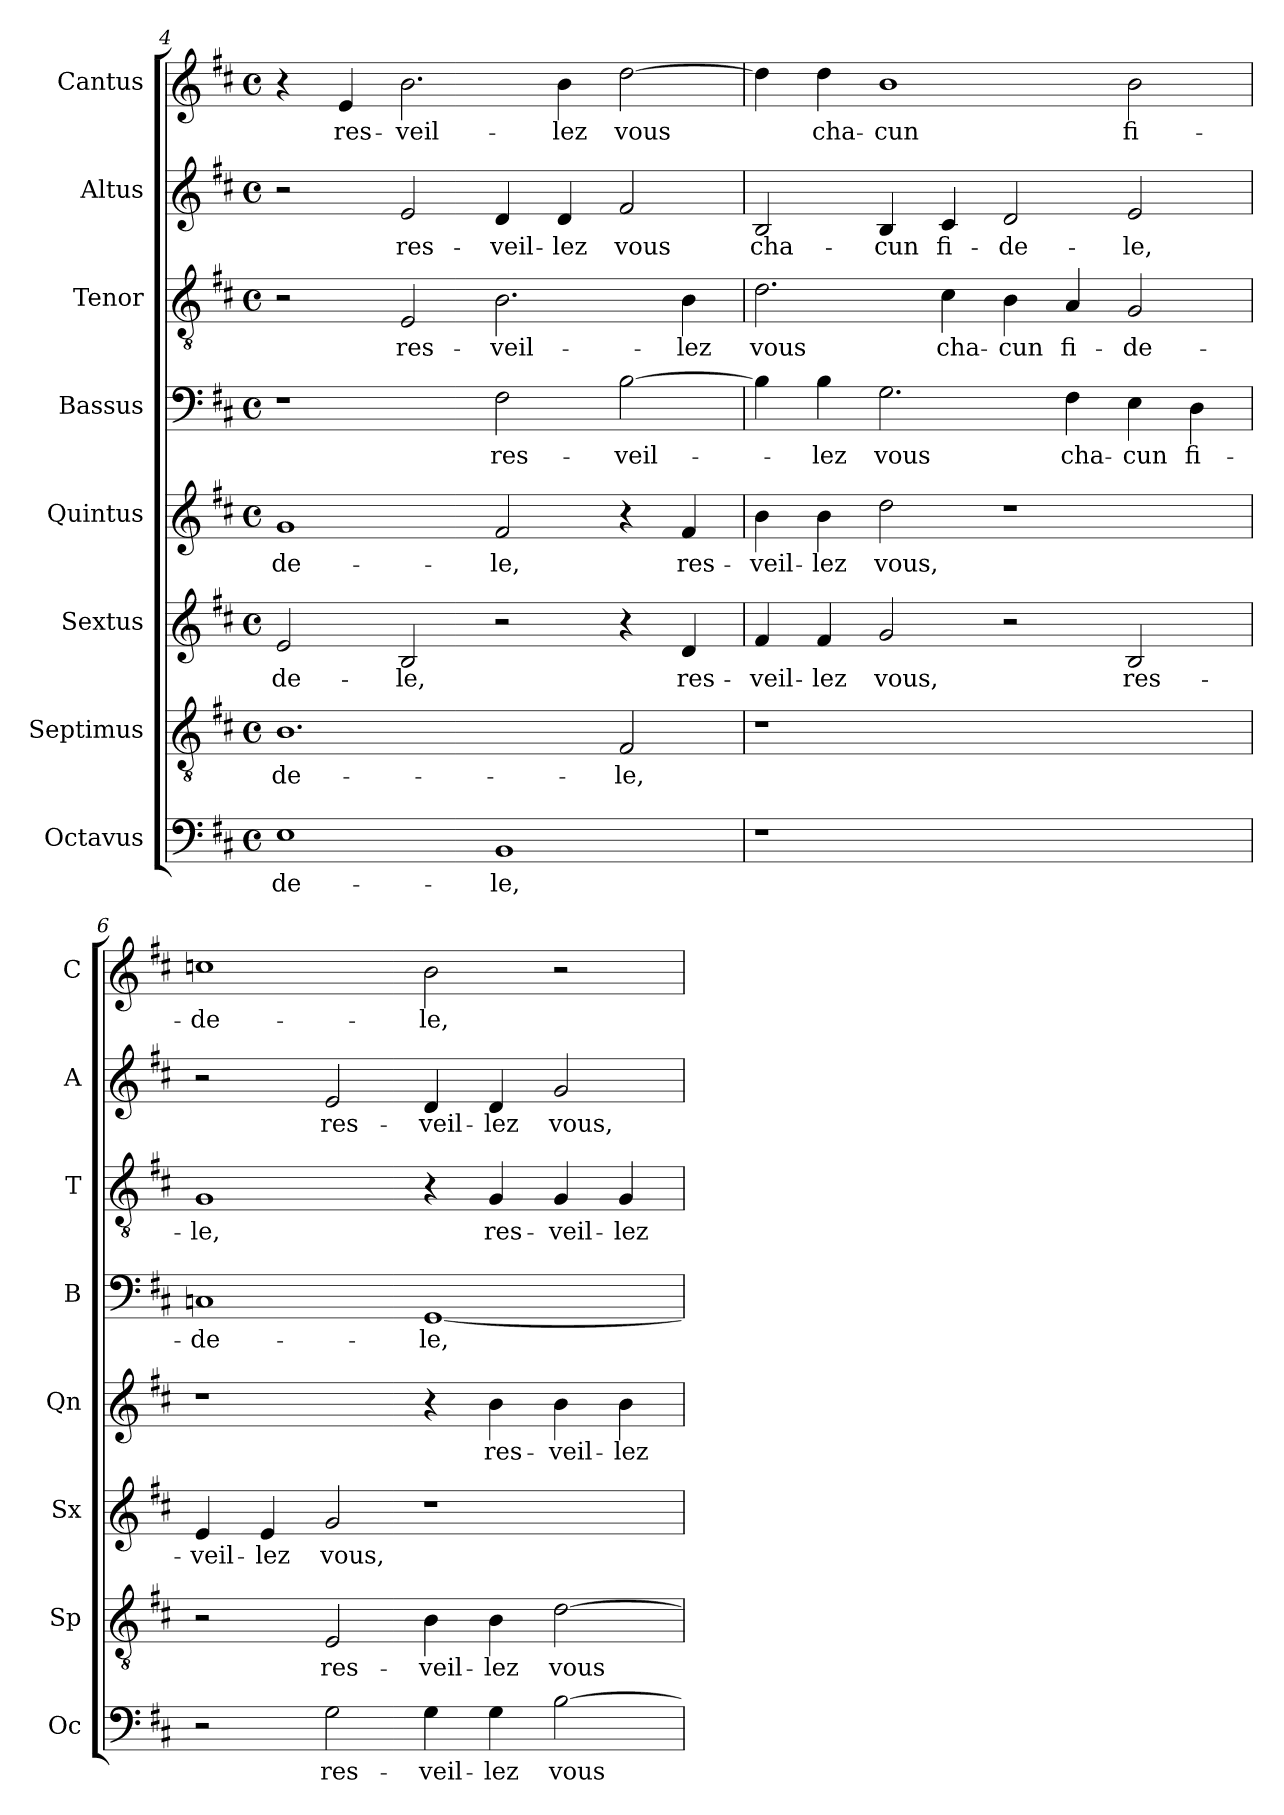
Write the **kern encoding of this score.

**kern	**text	**kern	**text	**kern	**text	**kern	**text	**kern	**text	**kern	**text	**kern	**text	**kern	**text
*part8	*part8	*part7	*part7	*part6	*part6	*part5	*part5	*part4	*part4	*part3	*part3	*part2	*part2	*part1	*part1
*staff8	*staff8	*staff7	*staff7	*staff6	*staff6	*staff5	*staff5	*staff4	*staff4	*staff3	*staff3	*staff2	*staff2	*staff1	*staff1
*I"Octavus	*	*I"Septimus	*	*I"Sextus	*	*I"Quintus	*	*I"Bassus	*	*I"Tenor	*	*I"Altus	*	*I"Cantus	*
*I'Oc	*	*I'Sp	*	*I'Sx	*	*I'Qn	*	*I'B	*	*I'T	*	*I'A	*	*I'C	*
!!LO:PB:g=z
*clefF4	*	*clefGv2	*	*clefG2	*	*clefG2	*	*clefF4	*	*clefGv2	*	*clefG2	*	*clefG2	*
*k[f#c#]	*	*k[f#c#]	*	*k[f#c#]	*	*k[f#c#]	*	*k[f#c#]	*	*k[f#c#]	*	*k[f#c#]	*	*k[f#c#]	*
*D:	*	*D:	*	*D:	*	*D:	*	*D:	*	*D:	*	*D:	*	*D:	*
*M4/4	*	*M4/4	*	*M4/4	*	*M4/4	*	*M4/4	*	*M4/4	*	*M4/4	*	*M4/4	*
*met(c)	*	*met(c)	*	*met(c)	*	*met(c)	*	*met(c)	*	*met(c)	*	*met(c)	*	*met(c)	*
=4	=4	=4	=4	=4	=4	=4	=4	=4	=4	=4	=4	=4	=4	=4	=4
!	!LO:LY:b	!	!LO:LY:b	!	!LO:LY:b	!	!LO:LY:b	!	!	!	!	!	!	!	!
1E	-de-	1.B	-de-	2e/	-de-	1g	-de-	1r	.	2r	.	2r	.	4r	.
!	!	!	!	!	!	!	!	!	!	!	!	!	!	!	!LO:LY:b
.	.	.	.	.	.	.	.	.	.	.	.	.	.	4e/	res-
!	!	!	!	!	!LO:LY:b	!	!	!	!	!	!LO:LY:b	!	!LO:LY:b	!	!LO:LY:b
.	.	.	.	2B/	-le,	.	.	.	.	2E/	res-	2e/	res-	2.b\	-veil-
!	!LO:LY:b	!	!	!	!	!	!LO:LY:b	!	!LO:LY:b	!	!LO:LY:b	!	!LO:LY:b	!	!
1BB	-le,	.	.	2r	.	2f#/	-le,	2F#\	res-	2.B\	-veil-	4d/	-veil-	.	.
!	!	!	!	!	!	!	!	!	!	!	!	!	!LO:LY:b	!	!LO:LY:b
.	.	.	.	.	.	.	.	.	.	.	.	4d/	-lez	4b\	-lez
!	!	!	!LO:LY:b	!	!	!	!	!	!LO:LY:b	!	!	!	!LO:LY:b	!	!LO:LY:b
.	.	2F#/	-le,	4r	.	4r	.	[2B\	-veil-	.	.	2f#/	vous	[2dd\	vous
!	!	!	!	!	!LO:LY:b	!	!LO:LY:b	!	!	!	!LO:LY:b	!	!	!	!
.	.	.	.	4d/	res-	4f#/	res-	.	.	4B\	-lez	.	.	.	.
=5	=5	=5	=5	=5	=5	=5	=5	=5	=5	=5	=5	=5	=5	=5	=5
!	!	!	!	!	!LO:LY:b	!	!LO:LY:b	!	!	!	!LO:LY:b	!	!LO:LY:b	!	!
1r	.	1r	.	4f#/	-veil-	4b\	-veil-	4B\]	.	2.d\	vous	2B/	cha-	4dd\]	.
!	!	!	!	!	!LO:LY:b	!	!LO:LY:b	!	!LO:LY:b	!	!	!	!	!	!LO:LY:b
.	.	.	.	4f#/	-lez	4b\	-lez	4B\	-lez	.	.	.	.	4dd\	cha-
!	!	!	!	!	!LO:LY:b	!	!LO:LY:b	!	!LO:LY:b	!	!	!	!LO:LY:b	!	!LO:LY:b
.	.	.	.	2g/	vous,	2dd\	vous,	2.G\	vous	.	.	4B/	-cun	1b	-cun
!	!	!	!	!	!	!	!	!	!	!	!LO:LY:b	!	!LO:LY:b	!	!
.	.	.	.	.	.	.	.	.	.	4c#\	cha-	4c#/	fi-	.	.
!	!	!	!	!	!	!	!	!	!	!	!LO:LY:b	!	!LO:LY:b	!	!
1ryy	.	1ryy	.	2r	.	1r	.	.	.	4B\	-cun	2d/	-de-	.	.
!	!	!	!	!	!	!	!	!	!LO:LY:b	!	!LO:LY:b	!	!	!	!
.	.	.	.	.	.	.	.	4F#\	cha-	4A/	fi-	.	.	.	.
!	!	!	!	!	!LO:LY:b	!	!	!	!LO:LY:b	!	!LO:LY:b	!	!LO:LY:b	!	!LO:LY:b
.	.	.	.	2B/	res-	.	.	4E\	-cun	2G/	-de-	2e/	-le,	2b\	fi-
!	!	!	!	!	!	!	!	!	!LO:LY:b	!	!	!	!	!	!
.	.	.	.	.	.	.	.	4D\	fi-	.	.	.	.	.	.
=6	=6	=6	=6	=6	=6	=6	=6	=6	=6	=6	=6	=6	=6	=6	=6
!	!	!	!	!	!LO:LY:b	!	!	!	!LO:LY:b	!	!LO:LY:b	!	!	!	!LO:LY:b
2r	.	2r	.	4e/	-veil-	1r	.	1Cn	-de-	1G	-le,	2r	.	1ccn	-de-
!	!	!	!	!	!LO:LY:b	!	!	!	!	!	!	!	!	!	!
.	.	.	.	4e/	-lez	.	.	.	.	.	.	.	.	.	.
!	!LO:LY:b	!	!LO:LY:b	!	!LO:LY:b	!	!	!	!	!	!	!	!LO:LY:b	!	!
2G\	res-	2E/	res-	2g/	vous,	.	.	.	.	.	.	2e/	res-	.	.
!	!LO:LY:b	!	!LO:LY:b	!	!	!	!	!	!LO:LY:b	!	!	!	!LO:LY:b	!	!LO:LY:b
4G\	-veil-	4B\	-veil-	1r	.	4r	.	[1GG	-le,	4r	.	4d/	-veil-	2b\	-le,
!	!LO:LY:b	!	!LO:LY:b	!	!	!	!LO:LY:b	!	!	!	!LO:LY:b	!	!LO:LY:b	!	!
4G\	-lez	4B\	-lez	.	.	4b\	res-	.	.	4G/	res-	4d/	-lez	.	.
!	!LO:LY:b	!	!LO:LY:b	!	!	!	!LO:LY:b	!	!	!	!LO:LY:b	!	!LO:LY:b	!	!
[2B\	vous	[2d\	vous	.	.	4b\	-veil-	.	.	4G/	-veil-	2g/	vous,	2r	.
!	!	!	!	!	!	!	!LO:LY:b	!	!	!	!LO:LY:b	!	!	!	!
.	.	.	.	.	.	4b\	-lez	.	.	4G/	-lez	.	.	.	.
=	=	=	=	=	=	=	=	=	=	=	=	=	=	=	=
*-	*-	*-	*-	*-	*-	*-	*-	*-	*-	*-	*-	*-	*-	*-	*-
